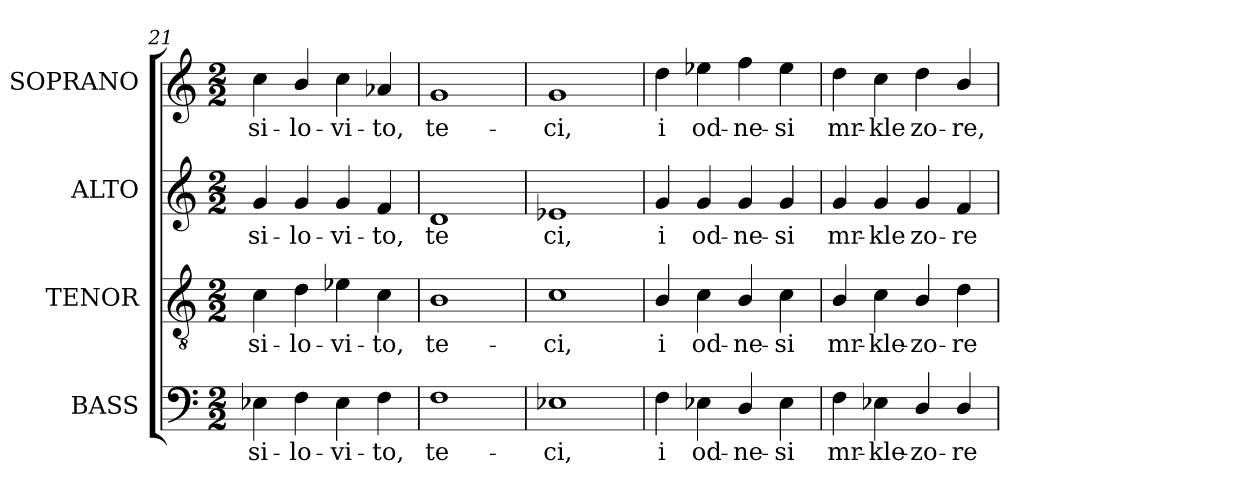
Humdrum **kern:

**kern	**text	**kern	**text	**kern	**text	**kern	**text
*part4	*part4	*part3	*part3	*part2	*part2	*part1	*part1
*staff4	*staff4	*staff3	*staff3	*staff2	*staff2	*staff1	*staff1
*I"BASS	*	*I"TENOR	*	*I"ALTO	*	*I"SOPRANO	*
*I'B.	*	*I'T.	*	*I'A.	*	*I'S.	*
*clefF4	*	*clefGv2	*	*clefG2	*	*clefG2	*
*	*	*ITrd7c12	*	*	*	*	*
*k[]	*	*k[]	*	*k[]	*	*k[]	*
*C:	*	*C:	*	*C:	*	*C:	*
*M2/2	*	*M2/2	*	*M2/2	*	*M2/2	*
=21	=21	=21	=21	=21	=21	=21	=21
!	!LO:LY:b:color=#000000	!	!	!	!	!	!
!	!	!	!LO:LY:b:color=#000000	!	!	!	!
!	!	!	!	!	!LO:LY:b:color=#000000	!	!
!	!	!	!	!	!	!	!LO:LY:b:color=#000000
4E-Xi\	si-	4Ci\	si-	4gi/	si-	4cci\	si-
!	!LO:LY:b:color=#000000	!	!	!	!	!	!
!	!	!	!LO:LY:b:color=#000000	!	!	!	!
!	!	!	!	!	!LO:LY:b:color=#000000	!	!
!	!	!	!	!	!	!	!LO:LY:b:color=#000000
4Fi\	-lo-	4Di\	-lo-	4gi/	-lo-	4bi/	-lo-
!	!LO:LY:b:color=#000000	!	!	!	!	!	!
!	!	!	!LO:LY:b:color=#000000	!	!	!	!
!	!	!	!	!	!LO:LY:b:color=#000000	!	!
!	!	!	!	!	!	!	!LO:LY:b:color=#000000
4E-i\	-vi-	4E-Xi\	-vi-	4gi/	-vi-	4cci\	-vi-
!	!LO:LY:b:color=#000000	!	!	!	!	!	!
!	!	!	!LO:LY:b:color=#000000	!	!	!	!
!	!	!	!	!	!LO:LY:b:color=#000000	!	!
!	!	!	!	!	!	!	!LO:LY:b:color=#000000
4Fi\	-to,	4Ci\	-to,	4fi/	-to,	4a-Xi/	-to,
!!LO:LB:g=z
=22	=22	=22	=22	=22	=22	=22	=22
!	!LO:LY:b:color=#000000	!	!	!	!	!	!
!	!	!	!LO:LY:b:color=#000000	!	!	!	!
!	!	!	!	!	!LO:LY:b:color=#000000	!	!
!	!	!	!	!	!	!	!LO:LY:b:color=#000000
1Fi	te-	1BBi	te-	1di	te	1gi	te-
=23	=23	=23	=23	=23	=23	=23	=23
!	!LO:LY:b:color=#000000	!	!	!	!	!	!
!	!	!	!LO:LY:b:color=#000000	!	!	!	!
!	!	!	!	!	!LO:LY:b:color=#000000	!	!
!	!	!	!	!	!	!	!LO:LY:b:color=#000000
1E-Xi	-ci,	1Ci	-ci,	1e-Xi	ci,	1gi	-ci,
=24	=24	=24	=24	=24	=24	=24	=24
!	!LO:LY:b:color=#000000	!	!	!	!	!	!
!	!	!	!LO:LY:b:color=#000000	!	!	!	!
!	!	!	!	!	!LO:LY:b:color=#000000	!	!
!	!	!	!	!	!	!	!LO:LY:b:color=#000000
4Fi\	i	4BBi/	i	4gi/	i	4ddi\	i
!	!LO:LY:b:color=#000000	!	!	!	!	!	!
!	!	!	!LO:LY:b:color=#000000	!	!	!	!
!	!	!	!	!	!LO:LY:b:color=#000000	!	!
!	!	!	!	!	!	!	!LO:LY:b:color=#000000
4E-Xi\	od-	4Ci\	od-	4gi/	od-	4ee-Xi\	od-
!	!LO:LY:b:color=#000000	!	!	!	!	!	!
!	!	!	!LO:LY:b:color=#000000	!	!	!	!
!	!	!	!	!	!LO:LY:b:color=#000000	!	!
!	!	!	!	!	!	!	!LO:LY:b:color=#000000
4Di/	-ne-	4BBi/	-ne-	4gi/	-ne-	4ffi\	-ne-
!	!LO:LY:b:color=#000000	!	!	!	!	!	!
!	!	!	!LO:LY:b:color=#000000	!	!	!	!
!	!	!	!	!	!LO:LY:b:color=#000000	!	!
!	!	!	!	!	!	!	!LO:LY:b:color=#000000
4E-i\	-si	4Ci\	-si	4gi/	-si	4ee-i\	-si
=25	=25	=25	=25	=25	=25	=25	=25
!	!LO:LY:b:color=#000000	!	!	!	!	!	!
!	!	!	!LO:LY:b:color=#000000	!	!	!	!
!	!	!	!	!	!LO:LY:b:color=#000000	!	!
!	!	!	!	!	!	!	!LO:LY:b:color=#000000
4Fi\	mr-	4BBi/	mr-	4gi/	mr-	4ddi\	mr-
!	!LO:LY:b:color=#000000	!	!	!	!	!	!
!	!	!	!LO:LY:b:color=#000000	!	!	!	!
!	!	!	!	!	!LO:LY:b:color=#000000	!	!
!	!	!	!	!	!	!	!LO:LY:b:color=#000000
4E-Xi\	-kle-	4Ci\	-kle-	4gi/	-kle	4cci\	-kle
!	!LO:LY:b:color=#000000	!	!	!	!	!	!
!	!	!	!LO:LY:b:color=#000000	!	!	!	!
!	!	!	!	!	!LO:LY:b:color=#000000	!	!
!	!	!	!	!	!	!	!LO:LY:b:color=#000000
4Di/	-zo-	4BBi/	-zo-	4gi/	zo-	4ddi\	zo-
!	!LO:LY:b:color=#000000	!	!	!	!	!	!
!	!	!	!LO:LY:b:color=#000000	!	!	!	!
!	!	!	!	!	!LO:LY:b:color=#000000	!	!
!	!	!	!	!	!	!	!LO:LY:b:color=#000000
4Di/	-re	4Di\	-re	4fi/	-re	4bi/	-re,
=	=	=	=	=	=	=	=
*-	*-	*-	*-	*-	*-	*-	*-
